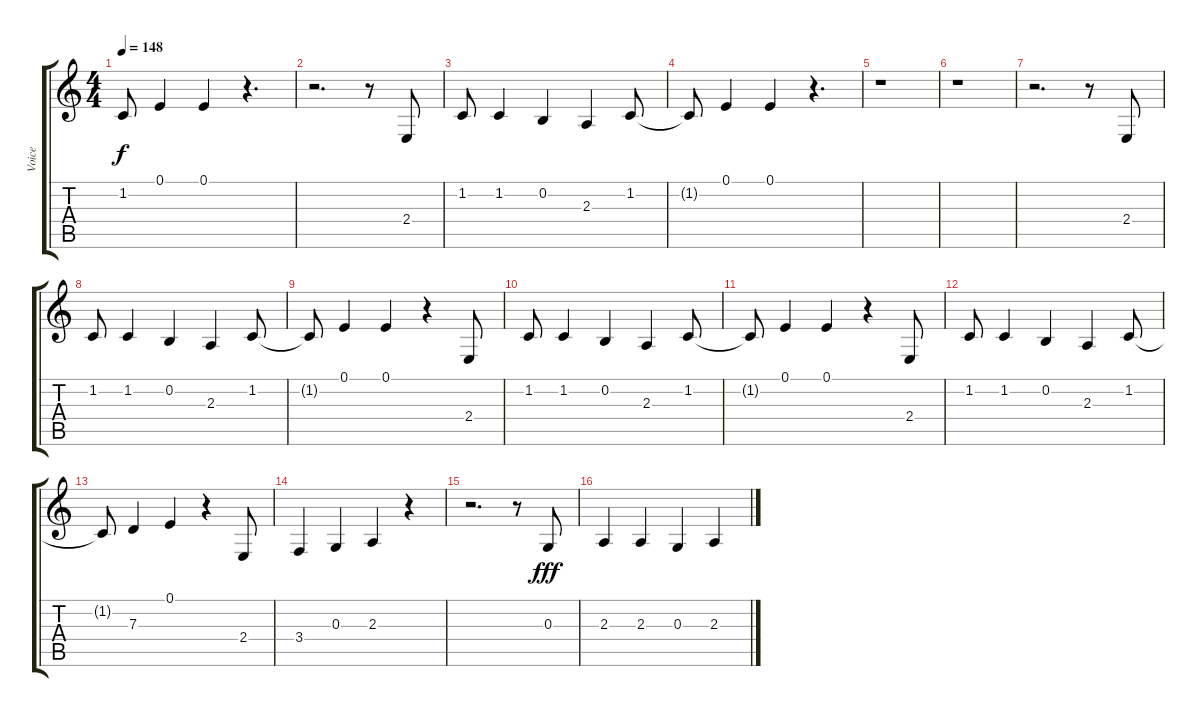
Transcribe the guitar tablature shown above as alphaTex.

\track ("Voice" "Voice") {instrument lead6voice}
\staff {score tabs}
\tuning (E4 B3 G3 D3 A2 E2) {hide}
\ts (4 4)
\tempo 148
\clef g2
\ks c
1.2{t}.8{dy f} 0.1.4 0.1.4 r.4{d} |
r.2{d} r.8 2.4.8 |
1.2.8 1.2.4 0.2.4 2.3.4 1.2.8 |
1.2{t}.8 0.1.4 0.1.4 r.4{d} |
r.1 |
r.1 |
r.2{d} r.8 2.4.8 |
1.2.8 1.2.4 0.2.4 2.3.4 1.2.8 |
1.2{t}.8 0.1.4 0.1.4 r.4 2.4.8 |
1.2.8 1.2.4 0.2.4 2.3.4 1.2.8 |
1.2{t}.8 0.1.4 0.1.4 r.4 2.4.8 |
1.2.8 1.2.4 0.2.4 2.3.4 1.2.8 |
1.2{t}.8 7.3.4 0.1.4 r.4 2.4.8 |
3.4.4 0.3.4 2.3.4 r.4 |
r.2{d} r.8 0.3.8{dy fff} |
2.3.4 2.3.4 0.3.4 2.3.4
